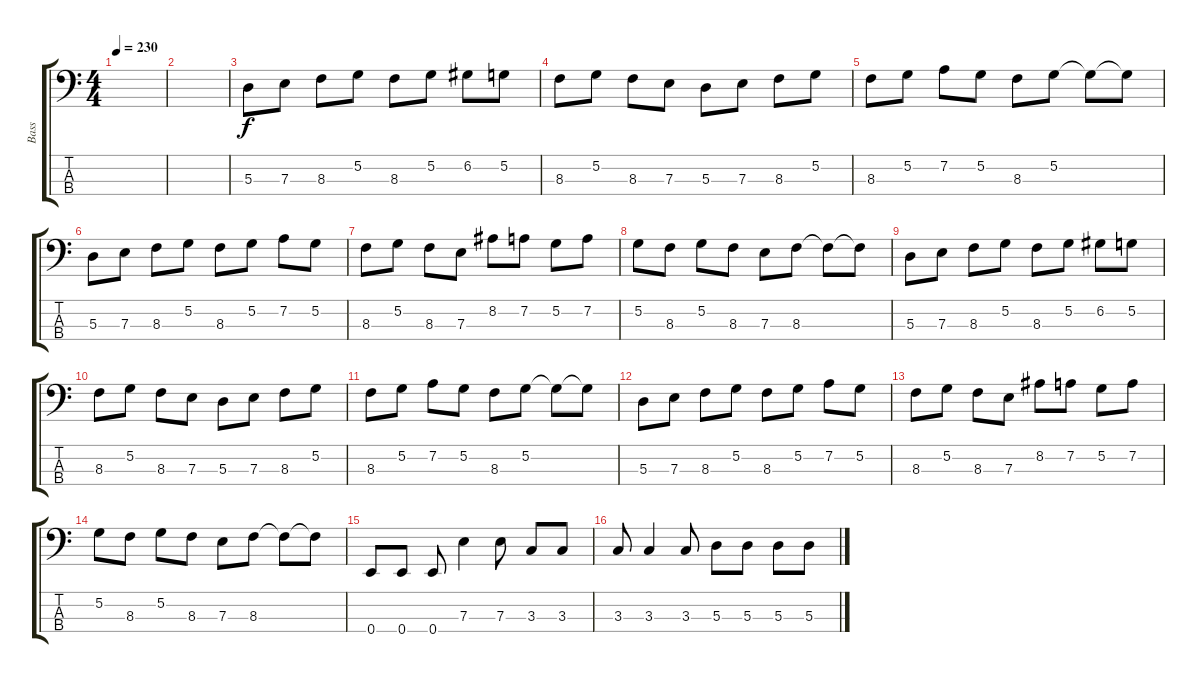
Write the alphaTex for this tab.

\track ("Bass" "Bass") {instrument electricbassfinger}
\staff {score tabs}
\tuning (G2 D2 A1 E1) {hide}
\ts (4 4)
\tempo 230
\clef f4
\ks c
|
|
5.3.8 7.3.8 8.3.8 5.2.8 8.3.8 5.2.8 6.2.8 5.2.8 |
8.3.8 5.2.8 8.3.8 7.3.8 5.3.8 7.3.8 8.3.8 5.2.8 |
8.3.8 5.2.8 7.2.8 5.2.8 8.3.8 5.2.8 5.2{t}.8 5.2{t}.8 |
5.3.8 7.3.8 8.3.8 5.2.8 8.3.8 5.2.8 7.2.8 5.2.8 |
8.3.8 5.2.8 8.3.8 7.3.8 8.2.8 7.2.8 5.2.8 7.2.8 |
5.2.8 8.3.8 5.2.8 8.3.8 7.3.8 8.3.8 8.3{t}.8 8.3{t}.8 |
5.3.8 7.3.8 8.3.8 5.2.8 8.3.8 5.2.8 6.2.8 5.2.8 |
8.3.8 5.2.8 8.3.8 7.3.8 5.3.8 7.3.8 8.3.8 5.2.8 |
8.3.8 5.2.8 7.2.8 5.2.8 8.3.8 5.2.8 5.2{t}.8 5.2{t}.8 |
5.3.8 7.3.8 8.3.8 5.2.8 8.3.8 5.2.8 7.2.8 5.2.8 |
8.3.8 5.2.8 8.3.8 7.3.8 8.2.8 7.2.8 5.2.8 7.2.8 |
5.2.8 8.3.8 5.2.8 8.3.8 7.3.8 8.3.8 8.3{t}.8 8.3{t}.8 |
0.4.8 0.4.8 0.4.8 7.3.4 7.3.8 3.3.8 3.3.8 |
3.3.8 3.3.4 3.3.8 5.3.8 5.3.8 5.3.8 5.3.8
